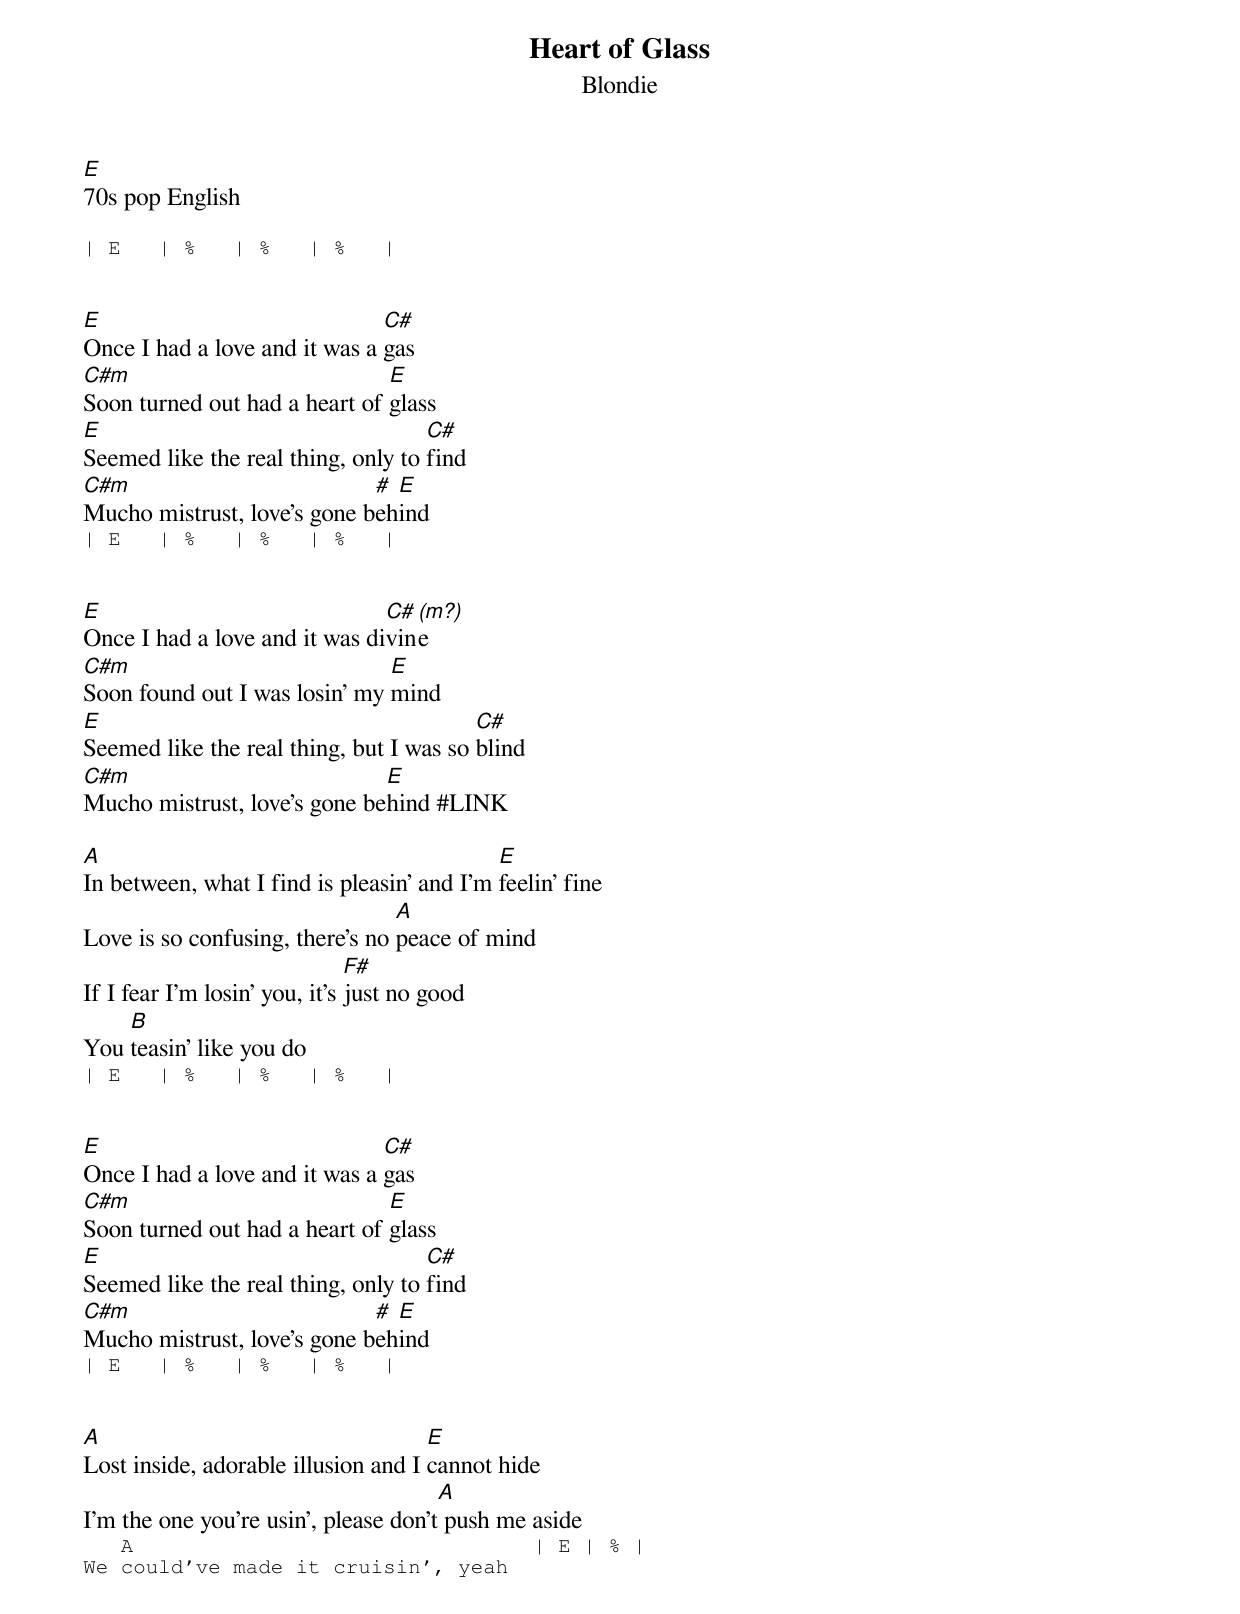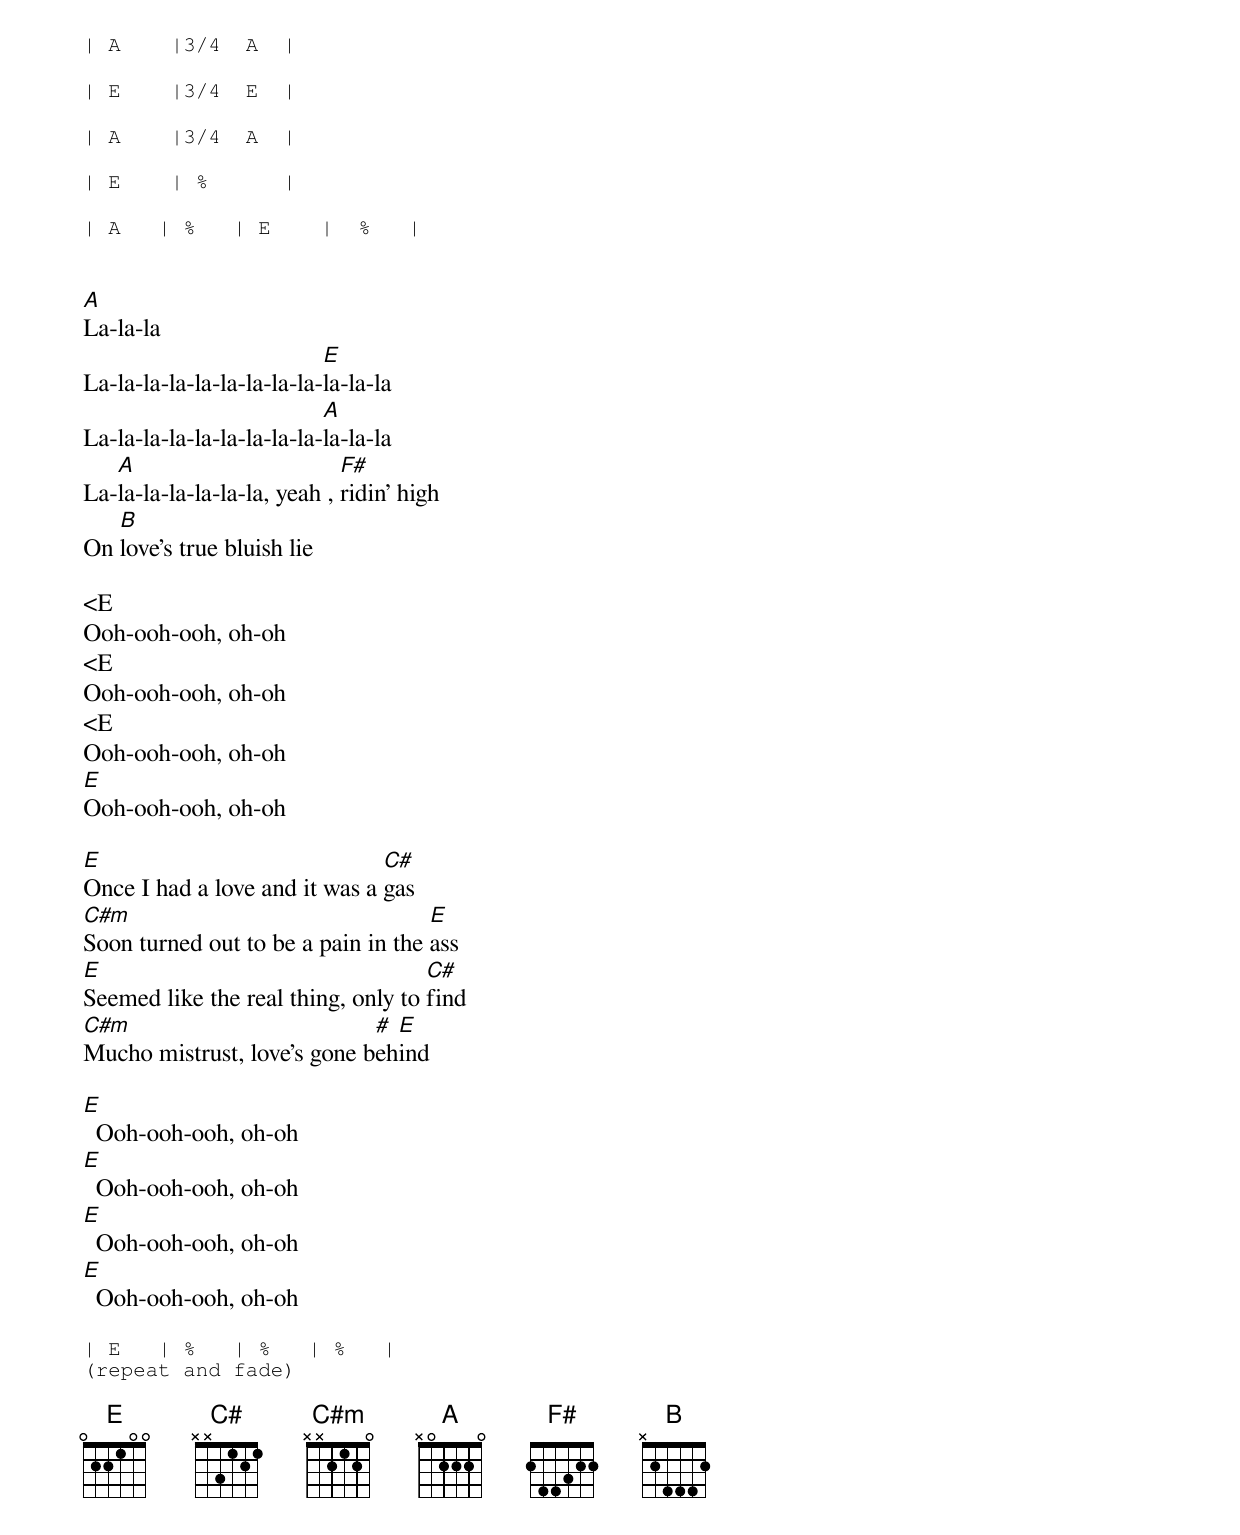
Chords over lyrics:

Heart of Glass
Blondie
E
70s pop English

| E   | %   | %   | %   |


E                              C#
Once I had a love and it was a gas
C#m                            E
Soon turned out had a heart of glass
E                                   C#
Seemed like the real thing, only to find
C#m                          # E
Mucho mistrust, love's gone behind
| E   | %   | %   | %   |


E                              C# (m?)
Once I had a love and it was divine
C#m                            E
Soon found out I was losin' my mind
E                                        C#
Seemed like the real thing, but I was so blind
C#m                           E
Mucho mistrust, love's gone behind #LINK

A                                           E
In between, what I find is pleasin' and I'm feelin' fine
                                 A
Love is so confusing, there's no peace of mind
                               F#
If I fear I'm losin' you, it's just no good
    B
You teasin' like you do
| E   | %   | %   | %   |


E                              C#
Once I had a love and it was a gas
C#m                            E
Soon turned out had a heart of glass
E                                   C#
Seemed like the real thing, only to find
C#m                          # E
Mucho mistrust, love's gone behind
| E   | %   | %   | %   |


A                                    E
Lost inside, adorable illusion and I cannot hide
                                      A
I'm the one you're usin', please don't push me aside
   A                                | E | % |
We could've made it cruisin', yeah



| A    |3/4  A  |

| E    |3/4  E  |

| A    |3/4  A  |

| E    | %      |

| A   | %   | E    |  %   |


A
La-la-la
                           E
La-la-la-la-la-la-la-la-la-la-la-la
                           A
La-la-la-la-la-la-la-la-la-la-la-la
   A                         F#
La-la-la-la-la-la-la, yeah , ridin' high
   B
On love's true bluish lie

<E
Ooh-ooh-ooh, oh-oh
<E
Ooh-ooh-ooh, oh-oh
<E
Ooh-ooh-ooh, oh-oh
E
Ooh-ooh-ooh, oh-oh

E                              C#
Once I had a love and it was a gas
C#m                                 E
Soon turned out to be a pain in the ass
E                                   C#
Seemed like the real thing, only to find
C#m                          # E
Mucho mistrust, love's gone behind

E
  Ooh-ooh-ooh, oh-oh
E
  Ooh-ooh-ooh, oh-oh
E
  Ooh-ooh-ooh, oh-oh
E
  Ooh-ooh-ooh, oh-oh

| E   | %   | %   | %   |
(repeat and fade)
